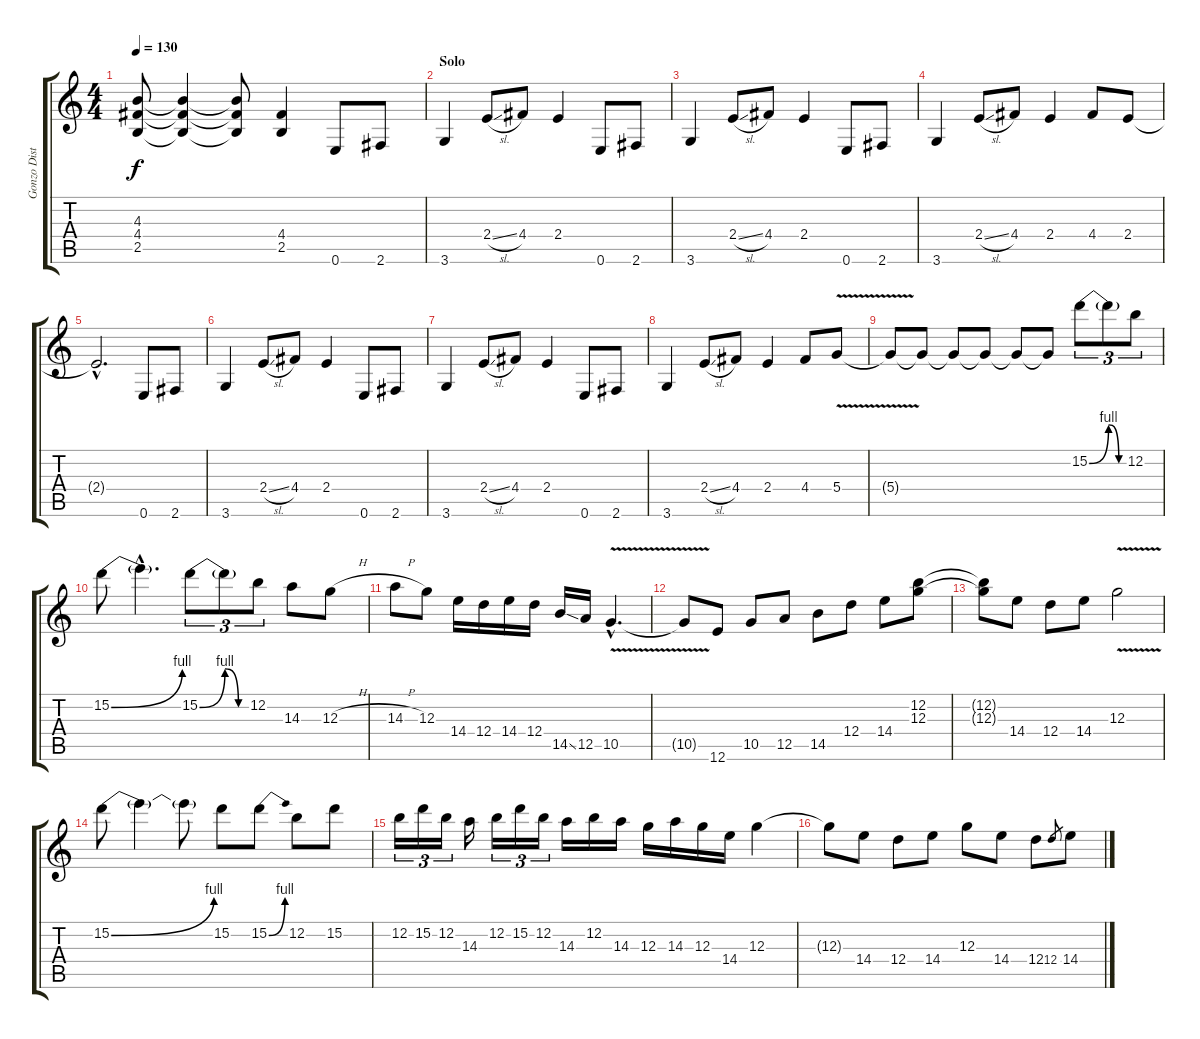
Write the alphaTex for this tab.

\track ("Gonzo Distortion Guitar" "Gonzo Dist") {instrument overdrivenguitar}
\staff {score tabs}
\tuning (E4 B3 G3 D3 A2 E2) {hide}
\ts (4 4)
\tempo 130
\clef g2
\ks c
(4.3{t} 4.4{t} 2.5{t}).8{dy f} (4.3{t} 4.4{t} 2.5{t}).4 (4.3{t} 4.4{t} 2.5{t}).8 (4.4 2.5).4 0.6.8 2.6.8 |
\section ("" "Solo")
3.6.4 2.4{sl}.8 4.4.8 2.4.4 0.6.8 2.6.8 |
3.6.4 2.4{sl}.8 4.4.8 2.4.4 0.6.8 2.6.8 |
3.6.4 2.4{sl}.8 4.4.8 2.4.4 4.4.8 2.4.8 |
2.4{hac t}.2{d} 0.6.8 2.6.8 |
3.6.4 2.4{sl}.8 4.4.8 2.4.4 0.6.8 2.6.8 |
3.6.4 2.4{sl}.8 4.4.8 2.4.4 0.6.8 2.6.8 |
3.6.4 2.4{sl}.8 4.4.8 2.4.4 4.4.8 5.4{v}.8 |
5.4{t}.8 5.4{t}.8 5.4{t}.8 5.4{t}.8 5.4{t}.8 5.4{t}.8 15.2{be (custom 0 0 30 4 46 0 60 0)}.8{tu (3 2)} 15.2{t}.8{tu (3 2)} 12.2.8{tu (3 2)} |
15.2{be (bend 0 0 60 4)}.8 15.2{hac t}.4{d} 15.2{be (custom 0 0 30 4 46 0 60 0)}.8{tu (3 2)} 15.2{t}.8{tu (3 2)} 12.2.8{tu (3 2)} 14.3.8 12.3{h}.8 |
14.3{h}.8 12.3.8 14.4.16 12.4.16 14.4.16 12.4.16 14.5{ss}.16 12.5.16 10.5{v hac}.4{d} |
10.5{t}.8 12.6.8 10.5.8 12.5.8 14.5.8 12.4.8 14.4.8 (12.2 12.3).8 |
(12.2{t} 12.3{t}).8 14.4.8 12.4.8 14.4.8 12.3{v}.2 |
15.2{be (bend 0 0 60 4)}.8 15.2{t}.4 15.2{t}.8 15.2.8 15.2{be (bend 0 0 60 4)}.8 12.2.8 15.2.8 |
12.2.16{tu (3 2)} 15.2.16{tu (3 2)} 12.2.16{tu (3 2)} 14.3.16 12.2.16{tu (3 2)} 15.2.16{tu (3 2)} 12.2.16{tu (3 2)} 14.3.16 12.2.16 14.3.16 12.3.16 14.3.16 12.3.16 14.4.16 12.3.4 |
12.3{t}.8 14.4.8 12.4.8 14.4.8 12.3.8 14.4.8 12.4.8 12.4.8{gr} 14.4.8
